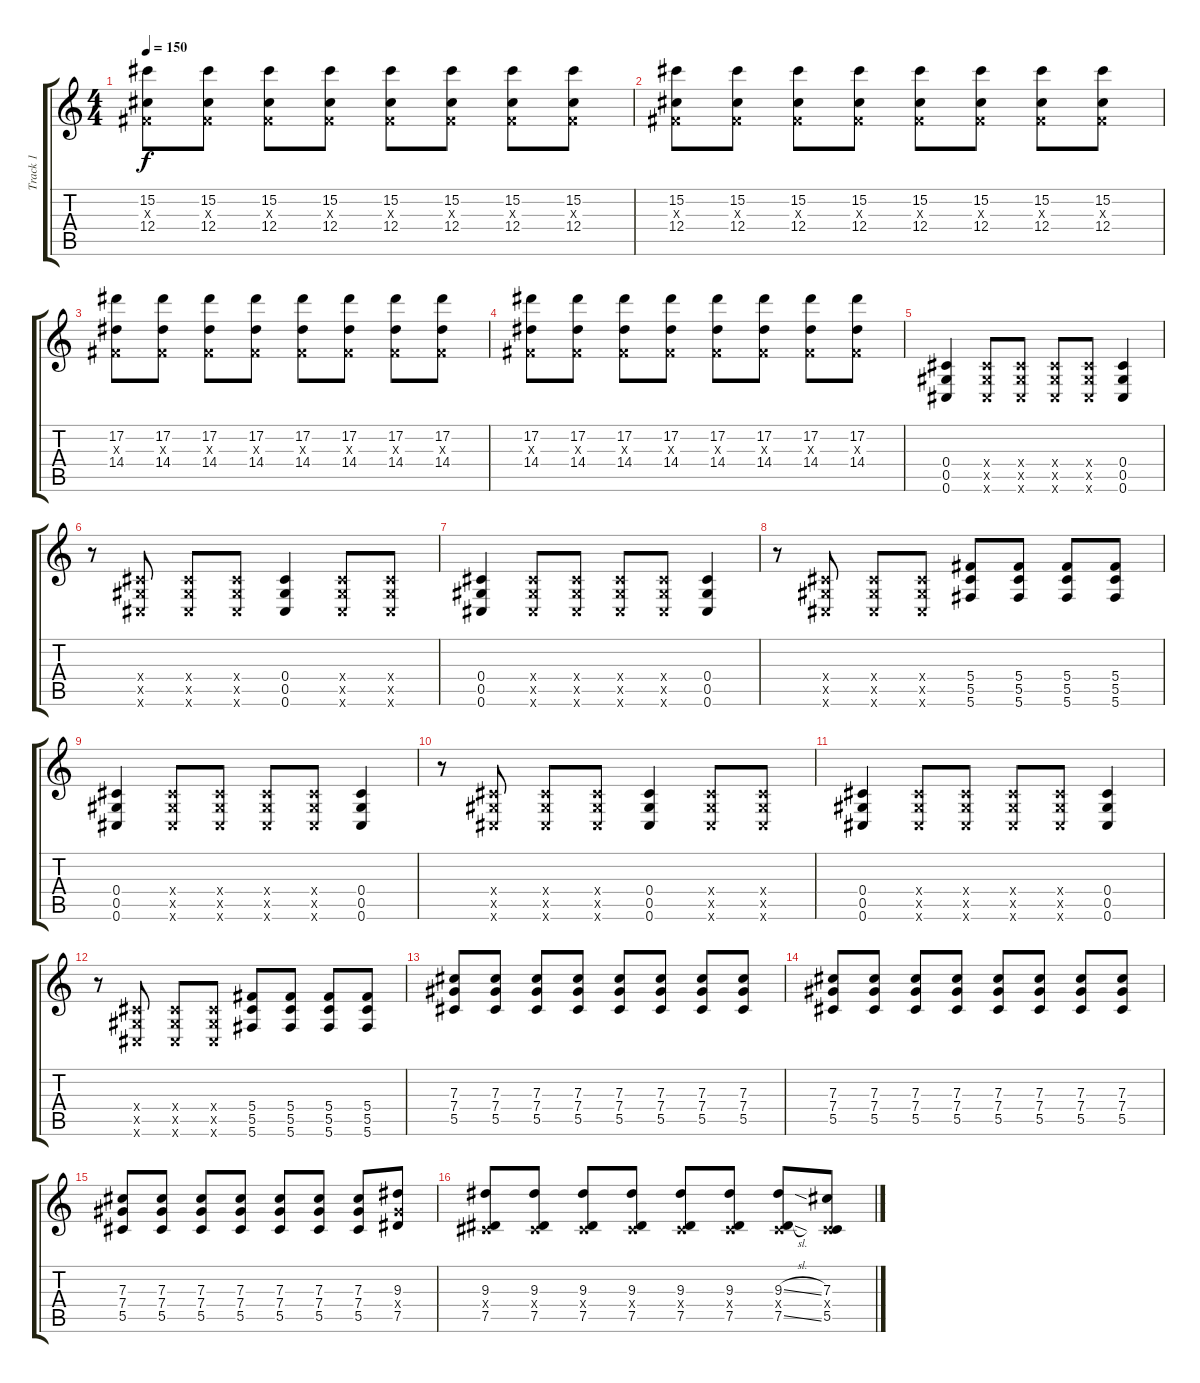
\track ("Track 1" "Track 1") {instrument distortionguitar}
\staff {score tabs}
\tuning (Eb4 Bb3 Gb3 Db3 Ab2 Db2) {hide}
\ts (4 4)
\tempo 150
\clef g2
\ks c
(15.2 0.3{x} 12.4).8{dy f} (15.2 0.3{x} 12.4).8 (15.2 0.3{x} 12.4).8 (15.2 0.3{x} 12.4).8 (15.2 0.3{x} 12.4).8 (15.2 0.3{x} 12.4).8 (15.2 0.3{x} 12.4).8 (15.2 0.3{x} 12.4).8 |
(15.2 0.3{x} 12.4).8 (15.2 0.3{x} 12.4).8 (15.2 0.3{x} 12.4).8 (15.2 0.3{x} 12.4).8 (15.2 0.3{x} 12.4).8 (15.2 0.3{x} 12.4).8 (15.2 0.3{x} 12.4).8 (15.2 0.3{x} 12.4).8 |
(17.2 0.3{x} 14.4).8 (17.2 0.3{x} 14.4).8 (17.2 0.3{x} 14.4).8 (17.2 0.3{x} 14.4).8 (17.2 0.3{x} 14.4).8 (17.2 0.3{x} 14.4).8 (17.2 0.3{x} 14.4).8 (17.2 0.3{x} 14.4).8 |
(17.2 0.3{x} 14.4).8 (17.2 0.3{x} 14.4).8 (17.2 0.3{x} 14.4).8 (17.2 0.3{x} 14.4).8 (17.2 0.3{x} 14.4).8 (17.2 0.3{x} 14.4).8 (17.2 0.3{x} 14.4).8 (17.2 0.3{x} 14.4).8 |
(0.4 0.5 0.6).4 (0.4{x} 0.5{x} 0.6{x}).8 (0.4{x} 0.5{x} 0.6{x}).8 (0.4{x} 0.5{x} 0.6{x}).8 (0.4{x} 0.5{x} 0.6{x}).8 (0.4 0.5 0.6).4 |
r.8 (0.4{x} 0.5{x} 0.6{x}).8 (0.4{x} 0.5{x} 0.6{x}).8 (0.4{x} 0.5{x} 0.6{x}).8 (0.4 0.5 0.6).4 (0.4{x} 0.5{x} 0.6{x}).8 (0.4{x} 0.5{x} 0.6{x}).8 |
(0.4 0.5 0.6).4 (0.4{x} 0.5{x} 0.6{x}).8 (0.4{x} 0.5{x} 0.6{x}).8 (0.4{x} 0.5{x} 0.6{x}).8 (0.4{x} 0.5{x} 0.6{x}).8 (0.4 0.5 0.6).4 |
r.8 (0.4{x} 0.5{x} 0.6{x}).8 (0.4{x} 0.5{x} 0.6{x}).8 (0.4{x} 0.5{x} 0.6{x}).8 (5.4 5.5 5.6).8 (5.4 5.5 5.6).8 (5.4 5.5 5.6).8 (5.4 5.5 5.6).8 |
(0.4 0.5 0.6).4 (0.4{x} 0.5{x} 0.6{x}).8 (0.4{x} 0.5{x} 0.6{x}).8 (0.4{x} 0.5{x} 0.6{x}).8 (0.4{x} 0.5{x} 0.6{x}).8 (0.4 0.5 0.6).4 |
r.8 (0.4{x} 0.5{x} 0.6{x}).8 (0.4{x} 0.5{x} 0.6{x}).8 (0.4{x} 0.5{x} 0.6{x}).8 (0.4 0.5 0.6).4 (0.4{x} 0.5{x} 0.6{x}).8 (0.4{x} 0.5{x} 0.6{x}).8 |
(0.4 0.5 0.6).4 (0.4{x} 0.5{x} 0.6{x}).8 (0.4{x} 0.5{x} 0.6{x}).8 (0.4{x} 0.5{x} 0.6{x}).8 (0.4{x} 0.5{x} 0.6{x}).8 (0.4 0.5 0.6).4 |
r.8 (0.4{x} 0.5{x} 0.6{x}).8 (0.4{x} 0.5{x} 0.6{x}).8 (0.4{x} 0.5{x} 0.6{x}).8 (5.4 5.5 5.6).8 (5.4 5.5 5.6).8 (5.4 5.5 5.6).8 (5.4 5.5 5.6).8 |
(7.3 7.4 5.5).8 (7.3 7.4 5.5).8 (7.3 7.4 5.5).8 (7.3 7.4 5.5).8 (7.3 7.4 5.5).8 (7.3 7.4 5.5).8 (7.3 7.4 5.5).8 (7.3 7.4 5.5).8 |
(7.3 7.4 5.5).8 (7.3 7.4 5.5).8 (7.3 7.4 5.5).8 (7.3 7.4 5.5).8 (7.3 7.4 5.5).8 (7.3 7.4 5.5).8 (7.3 7.4 5.5).8 (7.3 7.4 5.5).8 |
(7.3 7.4 5.5).8 (7.3 7.4 5.5).8 (7.3 7.4 5.5).8 (7.3 7.4 5.5).8 (7.3 7.4 5.5).8 (7.3 7.4 5.5).8 (7.3 7.4 5.5).8 (9.3 7.4{x} 7.5).8 |
(9.3 0.4{x} 7.5).8 (9.3 0.4{x} 7.5).8 (9.3 0.4{x} 7.5).8 (9.3 0.4{x} 7.5).8 (9.3 0.4{x} 7.5).8 (9.3 0.4{x} 7.5).8 (9.3{sl} 0.4{x} 7.5{sl}).8 (7.3 0.4{x} 5.5).8
